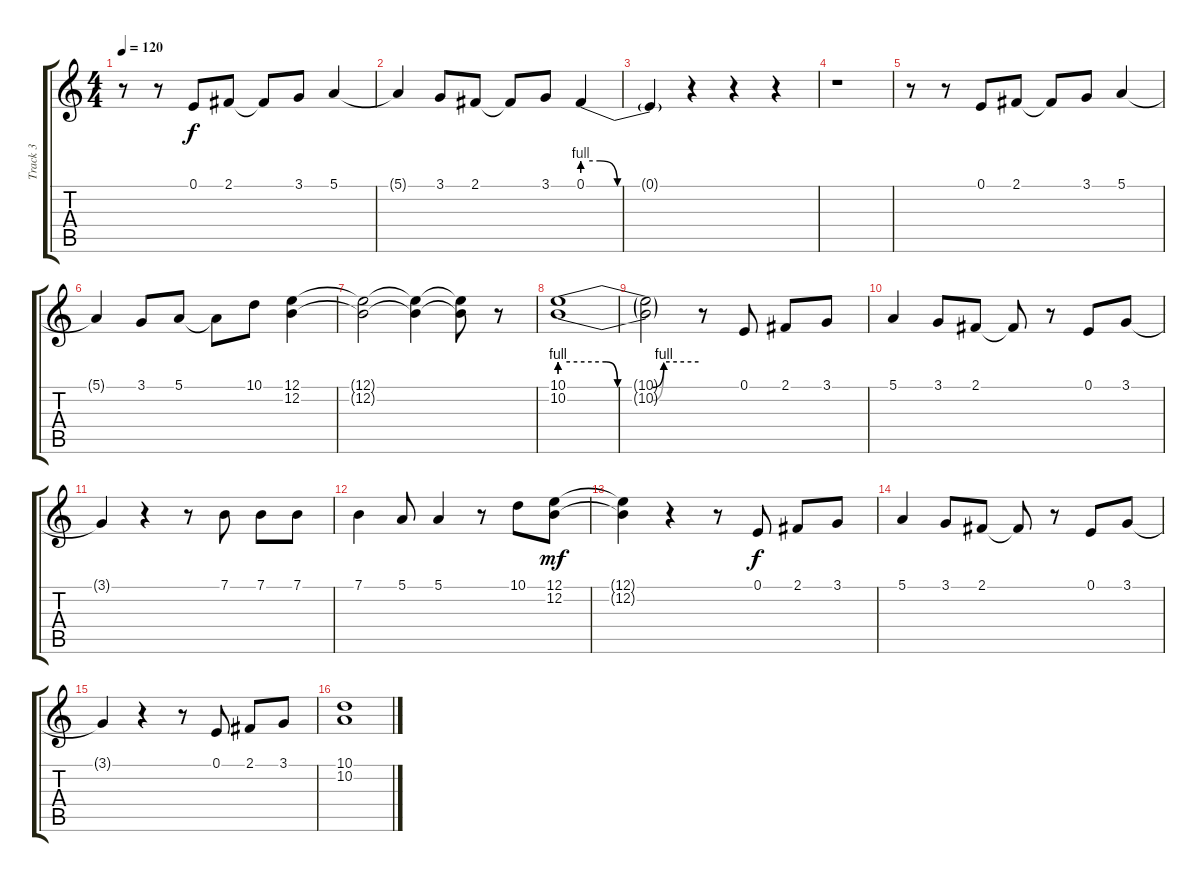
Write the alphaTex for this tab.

\track ("Track 3" "Track 3") {instrument flute}
\staff {score tabs}
\tuning (E4 B3 G3 D3 A2 E2) {hide}
\ts (4 4)
\tempo 120
\clef g2
\ks c
r.8{dy f} r.8 0.1.8 2.1.8 2.1{t}.8 3.1.8 5.1.4 |
5.1{t}.4 3.1.8 2.1.8 2.1{t}.8 3.1.8 0.1{be (custom 0 4 10 4 20 0 60 0)}.4 |
0.1{t}.4 r.4 r.4 r.4 |
r.1 |
r.8 r.8 0.1.8 2.1.8 2.1{t}.8 3.1.8 5.1.4 |
5.1{t}.4 3.1.8 5.1.8 5.1{t}.8 10.1.8 (12.1 12.2).4 |
(12.1{t} 12.2{t}).2 (12.1{t} 12.2{t}).4 (12.1{t} 12.2{t}).8 r.8 |
(10.1{be (custom 0 4 20 4 25 0 40 0 45 4 60 4)} 10.2{be (custom 0 4 20 4 25 0 40 0 45 4 60 4)}).1 |
(10.1{t} 10.2{t}).2 r.8 0.1.8 2.1.8 3.1.8 |
5.1.4 3.1.8 2.1.8 2.1{t}.8 r.8 0.1.8 3.1.8 |
3.1{t}.4 r.4 r.8 7.1.8 7.1.8 7.1.8 |
7.1.4 5.1.8 5.1.4 r.8 10.1.8 (12.1 12.2).8{dy mf} |
(12.1{t} 12.2{t}).4 r.4 r.8 0.1.8{dy f} 2.1.8 3.1.8 |
5.1.4 3.1.8 2.1.8 2.1{t}.8 r.8 0.1.8 3.1.8 |
3.1{t}.4 r.4 r.8 0.1.8 2.1.8 3.1.8 |
(10.1 10.2).1
